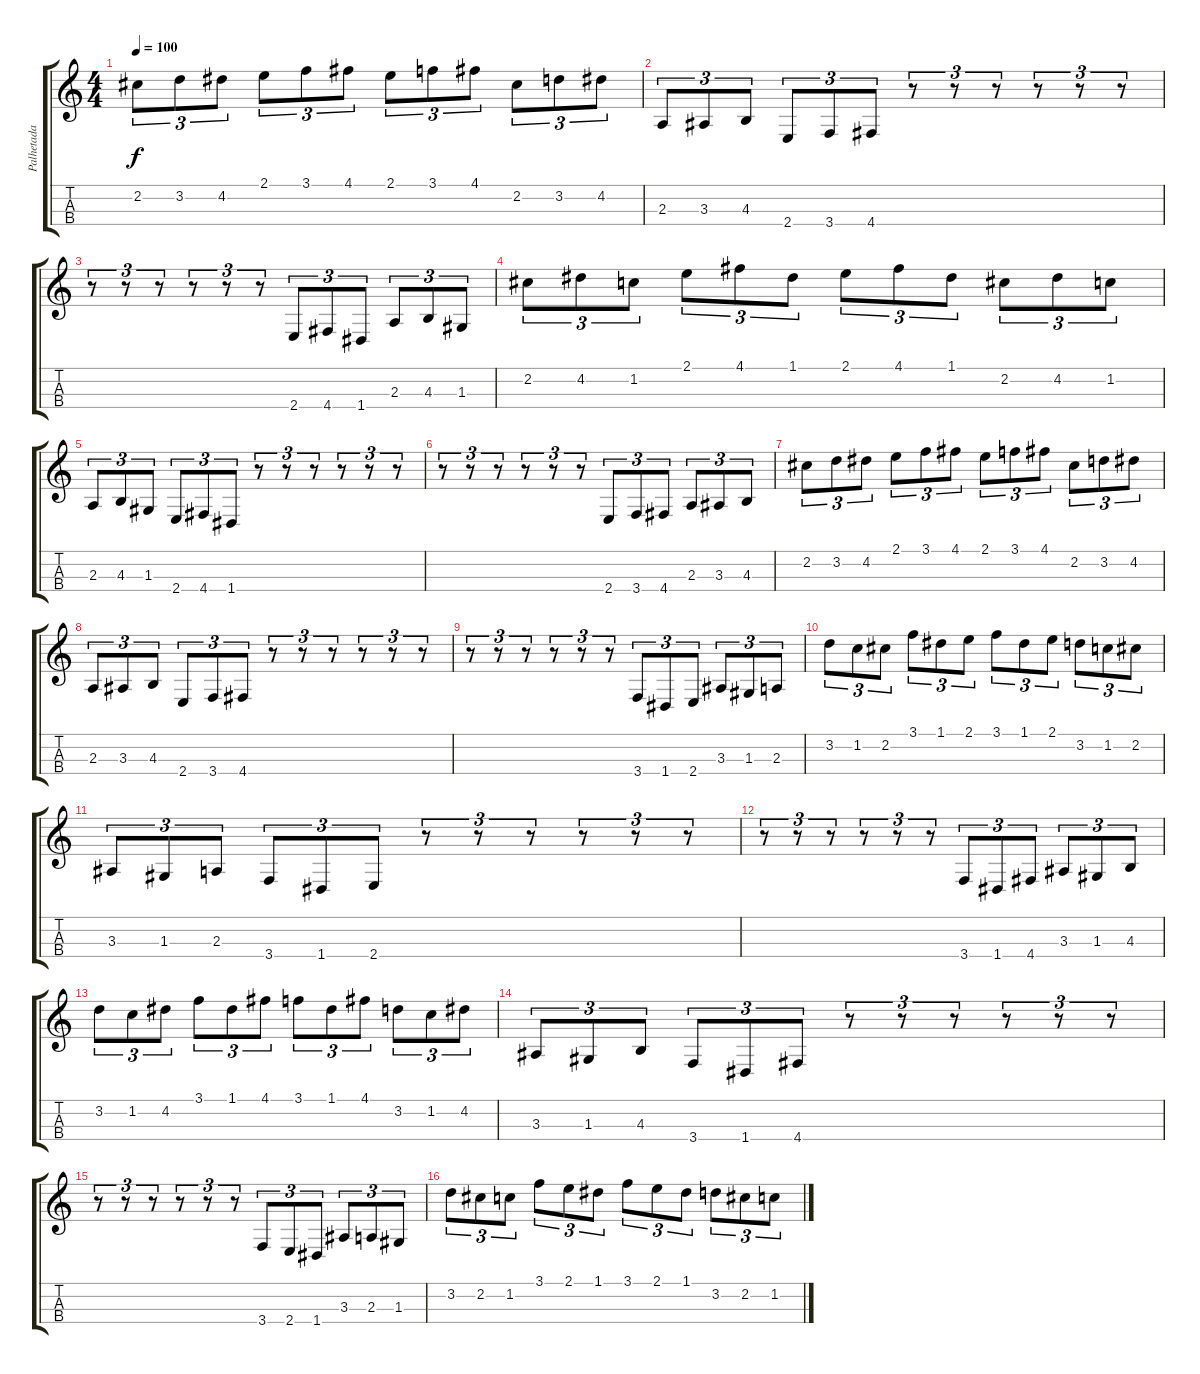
\track ("Palhetada - Prontos!" "Palhetada ") {instrument birdtweet}
\staff {score tabs}
\tuning (D5 B4 G3 D3) {hide}
\ts (4 4)
\tempo 100
\clef g2
\ks c
2.2.8{tu (3 2) dy f} 3.2.8{tu (3 2)} 4.2.8{tu (3 2)} 2.1.8{tu (3 2)} 3.1.8{tu (3 2)} 4.1.8{tu (3 2)} 2.1.8{tu (3 2)} 3.1.8{tu (3 2)} 4.1.8{tu (3 2)} 2.2.8{tu (3 2)} 3.2.8{tu (3 2)} 4.2.8{tu (3 2)} |
2.3.8{tu (3 2)} 3.3.8{tu (3 2)} 4.3.8{tu (3 2)} 2.4.8{tu (3 2)} 3.4.8{tu (3 2)} 4.4.8{tu (3 2)} r.8{tu (3 2)} r.8{tu (3 2)} r.8{tu (3 2)} r.8{tu (3 2)} r.8{tu (3 2)} r.8{tu (3 2)} |
r.8{tu (3 2)} r.8{tu (3 2)} r.8{tu (3 2)} r.8{tu (3 2)} r.8{tu (3 2)} r.8{tu (3 2)} 2.4.8{tu (3 2)} 4.4.8{tu (3 2)} 1.4.8{tu (3 2)} 2.3.8{tu (3 2)} 4.3.8{tu (3 2)} 1.3.8{tu (3 2)} |
2.2.8{tu (3 2)} 4.2.8{tu (3 2)} 1.2.8{tu (3 2)} 2.1.8{tu (3 2)} 4.1.8{tu (3 2)} 1.1.8{tu (3 2)} 2.1.8{tu (3 2)} 4.1.8{tu (3 2)} 1.1.8{tu (3 2)} 2.2.8{tu (3 2)} 4.2.8{tu (3 2)} 1.2.8{tu (3 2)} |
2.3.8{tu (3 2)} 4.3.8{tu (3 2)} 1.3.8{tu (3 2)} 2.4.8{tu (3 2)} 4.4.8{tu (3 2)} 1.4.8{tu (3 2)} r.8{tu (3 2)} r.8{tu (3 2)} r.8{tu (3 2)} r.8{tu (3 2)} r.8{tu (3 2)} r.8{tu (3 2)} |
r.8{tu (3 2)} r.8{tu (3 2)} r.8{tu (3 2)} r.8{tu (3 2)} r.8{tu (3 2)} r.8{tu (3 2)} 2.4.8{tu (3 2)} 3.4.8{tu (3 2)} 4.4.8{tu (3 2)} 2.3.8{tu (3 2)} 3.3.8{tu (3 2)} 4.3.8{tu (3 2)} |
2.2.8{tu (3 2)} 3.2.8{tu (3 2)} 4.2.8{tu (3 2)} 2.1.8{tu (3 2)} 3.1.8{tu (3 2)} 4.1.8{tu (3 2)} 2.1.8{tu (3 2)} 3.1.8{tu (3 2)} 4.1.8{tu (3 2)} 2.2.8{tu (3 2)} 3.2.8{tu (3 2)} 4.2.8{tu (3 2)} |
2.3.8{tu (3 2)} 3.3.8{tu (3 2)} 4.3.8{tu (3 2)} 2.4.8{tu (3 2)} 3.4.8{tu (3 2)} 4.4.8{tu (3 2)} r.8{tu (3 2)} r.8{tu (3 2)} r.8{tu (3 2)} r.8{tu (3 2)} r.8{tu (3 2)} r.8{tu (3 2)} |
r.8{tu (3 2)} r.8{tu (3 2)} r.8{tu (3 2)} r.8{tu (3 2)} r.8{tu (3 2)} r.8{tu (3 2)} 3.4.8{tu (3 2)} 1.4.8{tu (3 2)} 2.4.8{tu (3 2)} 3.3.8{tu (3 2)} 1.3.8{tu (3 2)} 2.3.8{tu (3 2)} |
3.2.8{tu (3 2)} 1.2.8{tu (3 2)} 2.2.8{tu (3 2)} 3.1.8{tu (3 2)} 1.1.8{tu (3 2)} 2.1.8{tu (3 2)} 3.1.8{tu (3 2)} 1.1.8{tu (3 2)} 2.1.8{tu (3 2)} 3.2.8{tu (3 2)} 1.2.8{tu (3 2)} 2.2.8{tu (3 2)} |
3.3.8{tu (3 2)} 1.3.8{tu (3 2)} 2.3.8{tu (3 2)} 3.4.8{tu (3 2)} 1.4.8{tu (3 2)} 2.4.8{tu (3 2)} r.8{tu (3 2)} r.8{tu (3 2)} r.8{tu (3 2)} r.8{tu (3 2)} r.8{tu (3 2)} r.8{tu (3 2)} |
r.8{tu (3 2)} r.8{tu (3 2)} r.8{tu (3 2)} r.8{tu (3 2)} r.8{tu (3 2)} r.8{tu (3 2)} 3.4.8{tu (3 2)} 1.4.8{tu (3 2)} 4.4.8{tu (3 2)} 3.3.8{tu (3 2)} 1.3.8{tu (3 2)} 4.3.8{tu (3 2)} |
3.2.8{tu (3 2)} 1.2.8{tu (3 2)} 4.2.8{tu (3 2)} 3.1.8{tu (3 2)} 1.1.8{tu (3 2)} 4.1.8{tu (3 2)} 3.1.8{tu (3 2)} 1.1.8{tu (3 2)} 4.1.8{tu (3 2)} 3.2.8{tu (3 2)} 1.2.8{tu (3 2)} 4.2.8{tu (3 2)} |
3.3.8{tu (3 2)} 1.3.8{tu (3 2)} 4.3.8{tu (3 2)} 3.4.8{tu (3 2)} 1.4.8{tu (3 2)} 4.4.8{tu (3 2)} r.8{tu (3 2)} r.8{tu (3 2)} r.8{tu (3 2)} r.8{tu (3 2)} r.8{tu (3 2)} r.8{tu (3 2)} |
r.8{tu (3 2)} r.8{tu (3 2)} r.8{tu (3 2)} r.8{tu (3 2)} r.8{tu (3 2)} r.8{tu (3 2)} 3.4.8{tu (3 2)} 2.4.8{tu (3 2)} 1.4.8{tu (3 2)} 3.3.8{tu (3 2)} 2.3.8{tu (3 2)} 1.3.8{tu (3 2)} |
3.2.8{tu (3 2)} 2.2.8{tu (3 2)} 1.2.8{tu (3 2)} 3.1.8{tu (3 2)} 2.1.8{tu (3 2)} 1.1.8{tu (3 2)} 3.1.8{tu (3 2)} 2.1.8{tu (3 2)} 1.1.8{tu (3 2)} 3.2.8{tu (3 2)} 2.2.8{tu (3 2)} 1.2.8{tu (3 2)}
